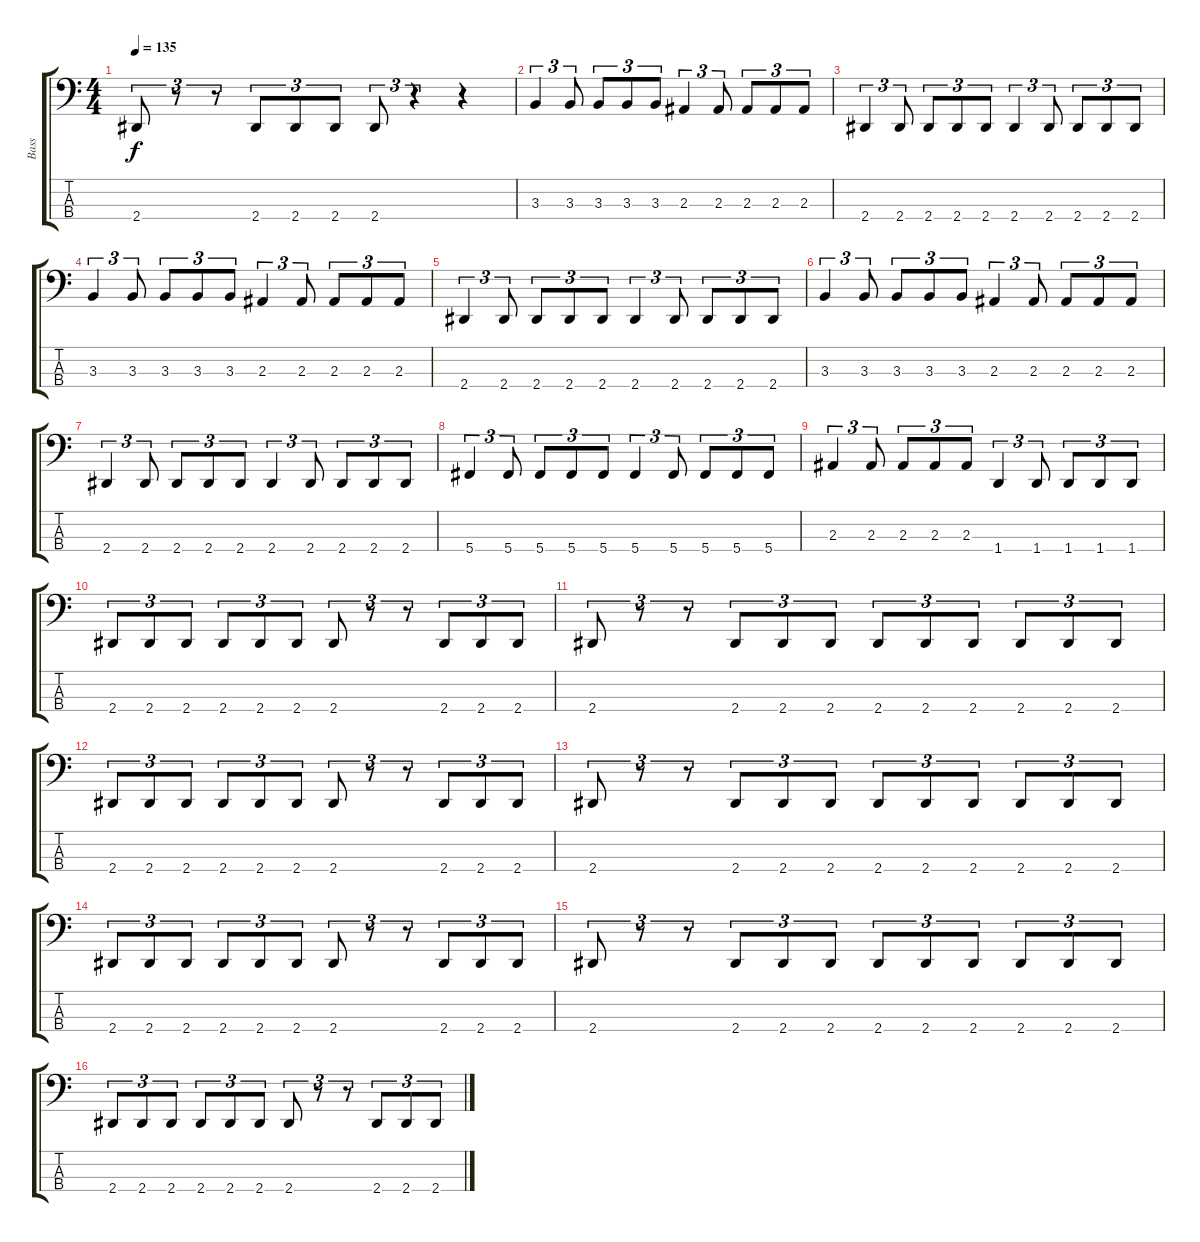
\track ("Bass" "Bass") {instrument electricbasspick}
\staff {score tabs}
\tuning (Gb2 Db2 Ab1 Db1) {hide}
\ts (4 4)
\tempo 135
\clef f4
\ks c
2.4.8{tu (3 2) dy f} r.8{tu (3 2)} r.8{tu (3 2)} 2.4.8{tu (3 2)} 2.4.8{tu (3 2)} 2.4.8{tu (3 2)} 2.4.8{tu (3 2)} r.4{tu (3 2)} r.4 |
3.3.4{tu (3 2)} 3.3.8{tu (3 2)} 3.3.8{tu (3 2)} 3.3.8{tu (3 2)} 3.3.8{tu (3 2)} 2.3.4{tu (3 2)} 2.3.8{tu (3 2)} 2.3.8{tu (3 2)} 2.3.8{tu (3 2)} 2.3.8{tu (3 2)} |
2.4.4{tu (3 2)} 2.4.8{tu (3 2)} 2.4.8{tu (3 2)} 2.4.8{tu (3 2)} 2.4.8{tu (3 2)} 2.4.4{tu (3 2)} 2.4.8{tu (3 2)} 2.4.8{tu (3 2)} 2.4.8{tu (3 2)} 2.4.8{tu (3 2)} |
3.3.4{tu (3 2)} 3.3.8{tu (3 2)} 3.3.8{tu (3 2)} 3.3.8{tu (3 2)} 3.3.8{tu (3 2)} 2.3.4{tu (3 2)} 2.3.8{tu (3 2)} 2.3.8{tu (3 2)} 2.3.8{tu (3 2)} 2.3.8{tu (3 2)} |
2.4.4{tu (3 2)} 2.4.8{tu (3 2)} 2.4.8{tu (3 2)} 2.4.8{tu (3 2)} 2.4.8{tu (3 2)} 2.4.4{tu (3 2)} 2.4.8{tu (3 2)} 2.4.8{tu (3 2)} 2.4.8{tu (3 2)} 2.4.8{tu (3 2)} |
3.3.4{tu (3 2)} 3.3.8{tu (3 2)} 3.3.8{tu (3 2)} 3.3.8{tu (3 2)} 3.3.8{tu (3 2)} 2.3.4{tu (3 2)} 2.3.8{tu (3 2)} 2.3.8{tu (3 2)} 2.3.8{tu (3 2)} 2.3.8{tu (3 2)} |
2.4.4{tu (3 2)} 2.4.8{tu (3 2)} 2.4.8{tu (3 2)} 2.4.8{tu (3 2)} 2.4.8{tu (3 2)} 2.4.4{tu (3 2)} 2.4.8{tu (3 2)} 2.4.8{tu (3 2)} 2.4.8{tu (3 2)} 2.4.8{tu (3 2)} |
5.4.4{tu (3 2)} 5.4.8{tu (3 2)} 5.4.8{tu (3 2)} 5.4.8{tu (3 2)} 5.4.8{tu (3 2)} 5.4.4{tu (3 2)} 5.4.8{tu (3 2)} 5.4.8{tu (3 2)} 5.4.8{tu (3 2)} 5.4.8{tu (3 2)} |
2.3.4{tu (3 2)} 2.3.8{tu (3 2)} 2.3.8{tu (3 2)} 2.3.8{tu (3 2)} 2.3.8{tu (3 2)} 1.4.4{tu (3 2)} 1.4.8{tu (3 2)} 1.4.8{tu (3 2)} 1.4.8{tu (3 2)} 1.4.8{tu (3 2)} |
2.4.8{tu (3 2)} 2.4.8{tu (3 2)} 2.4.8{tu (3 2)} 2.4.8{tu (3 2)} 2.4.8{tu (3 2)} 2.4.8{tu (3 2)} 2.4.8{tu (3 2)} r.8{tu (3 2)} r.8{tu (3 2)} 2.4.8{tu (3 2)} 2.4.8{tu (3 2)} 2.4.8{tu (3 2)} |
2.4.8{tu (3 2)} r.8{tu (3 2)} r.8{tu (3 2)} 2.4.8{tu (3 2)} 2.4.8{tu (3 2)} 2.4.8{tu (3 2)} 2.4.8{tu (3 2)} 2.4.8{tu (3 2)} 2.4.8{tu (3 2)} 2.4.8{tu (3 2)} 2.4.8{tu (3 2)} 2.4.8{tu (3 2)} |
2.4.8{tu (3 2)} 2.4.8{tu (3 2)} 2.4.8{tu (3 2)} 2.4.8{tu (3 2)} 2.4.8{tu (3 2)} 2.4.8{tu (3 2)} 2.4.8{tu (3 2)} r.8{tu (3 2)} r.8{tu (3 2)} 2.4.8{tu (3 2)} 2.4.8{tu (3 2)} 2.4.8{tu (3 2)} |
2.4.8{tu (3 2)} r.8{tu (3 2)} r.8{tu (3 2)} 2.4.8{tu (3 2)} 2.4.8{tu (3 2)} 2.4.8{tu (3 2)} 2.4.8{tu (3 2)} 2.4.8{tu (3 2)} 2.4.8{tu (3 2)} 2.4.8{tu (3 2)} 2.4.8{tu (3 2)} 2.4.8{tu (3 2)} |
2.4.8{tu (3 2)} 2.4.8{tu (3 2)} 2.4.8{tu (3 2)} 2.4.8{tu (3 2)} 2.4.8{tu (3 2)} 2.4.8{tu (3 2)} 2.4.8{tu (3 2)} r.8{tu (3 2)} r.8{tu (3 2)} 2.4.8{tu (3 2)} 2.4.8{tu (3 2)} 2.4.8{tu (3 2)} |
2.4.8{tu (3 2)} r.8{tu (3 2)} r.8{tu (3 2)} 2.4.8{tu (3 2)} 2.4.8{tu (3 2)} 2.4.8{tu (3 2)} 2.4.8{tu (3 2)} 2.4.8{tu (3 2)} 2.4.8{tu (3 2)} 2.4.8{tu (3 2)} 2.4.8{tu (3 2)} 2.4.8{tu (3 2)} |
2.4.8{tu (3 2)} 2.4.8{tu (3 2)} 2.4.8{tu (3 2)} 2.4.8{tu (3 2)} 2.4.8{tu (3 2)} 2.4.8{tu (3 2)} 2.4.8{tu (3 2)} r.8{tu (3 2)} r.8{tu (3 2)} 2.4.8{tu (3 2)} 2.4.8{tu (3 2)} 2.4.8{tu (3 2)}
